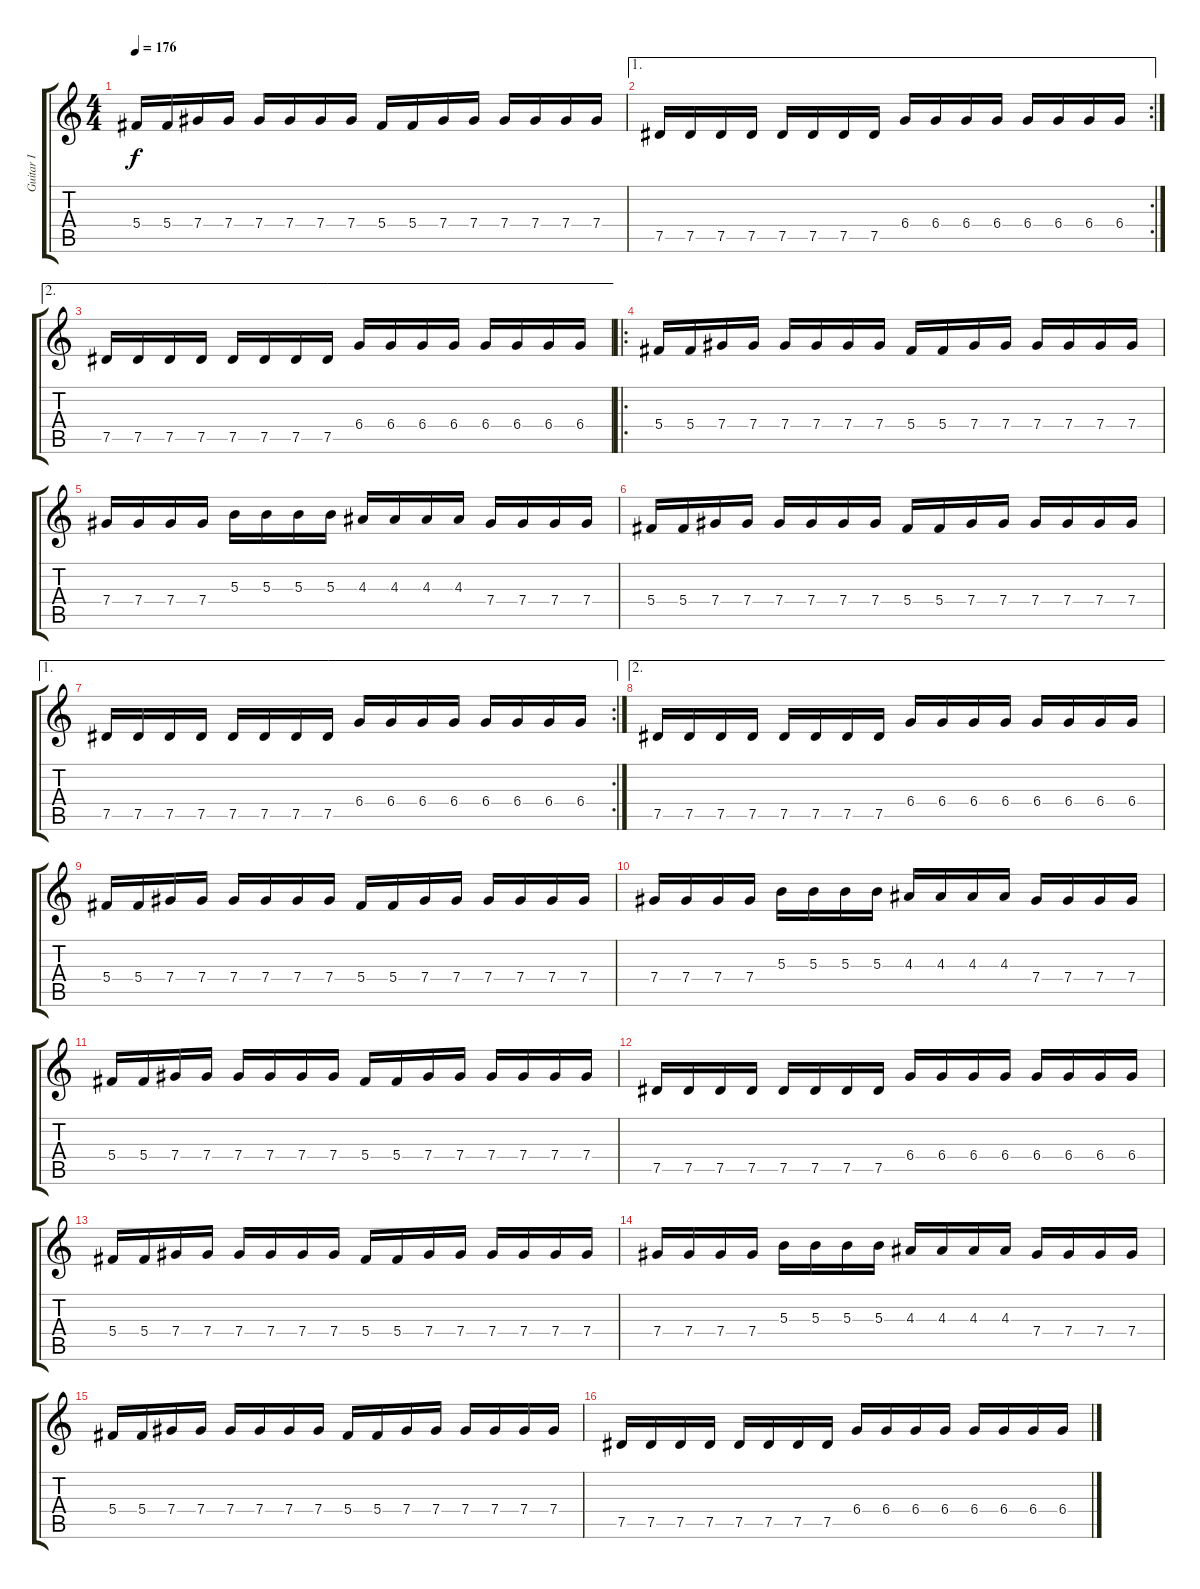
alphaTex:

\track ("Guitar I" "Guitar I") {instrument distortionguitar}
\staff {score tabs}
\tuning (Eb4 Bb3 Gb3 Db3 Ab2 Eb2) {hide}
\ts (4 4)
\tempo 176
\clef g2
\ks c
5.4.16{dy f} 5.4.16 7.4.16 7.4.16 7.4.16 7.4.16 7.4.16 7.4.16 5.4.16 5.4.16 7.4.16 7.4.16 7.4.16 7.4.16 7.4.16 7.4.16 |
\ae 1
\rc 2
7.5.16 7.5.16 7.5.16 7.5.16 7.5.16 7.5.16 7.5.16 7.5.16 6.4.16 6.4.16 6.4.16 6.4.16 6.4.16 6.4.16 6.4.16 6.4.16 |
\ae 2
7.5.16 7.5.16 7.5.16 7.5.16 7.5.16 7.5.16 7.5.16 7.5.16 6.4.16 6.4.16 6.4.16 6.4.16 6.4.16 6.4.16 6.4.16 6.4.16 |
\ro
5.4.16 5.4.16 7.4.16 7.4.16 7.4.16 7.4.16 7.4.16 7.4.16 5.4.16 5.4.16 7.4.16 7.4.16 7.4.16 7.4.16 7.4.16 7.4.16 |
7.4.16 7.4.16 7.4.16 7.4.16 5.3.16 5.3.16 5.3.16 5.3.16 4.3.16 4.3.16 4.3.16 4.3.16 7.4.16 7.4.16 7.4.16 7.4.16 |
5.4.16 5.4.16 7.4.16 7.4.16 7.4.16 7.4.16 7.4.16 7.4.16 5.4.16 5.4.16 7.4.16 7.4.16 7.4.16 7.4.16 7.4.16 7.4.16 |
\ae 1
\rc 2
7.5.16 7.5.16 7.5.16 7.5.16 7.5.16 7.5.16 7.5.16 7.5.16 6.4.16 6.4.16 6.4.16 6.4.16 6.4.16 6.4.16 6.4.16 6.4.16 |
\ae 2
7.5.16 7.5.16 7.5.16 7.5.16 7.5.16 7.5.16 7.5.16 7.5.16 6.4.16 6.4.16 6.4.16 6.4.16 6.4.16 6.4.16 6.4.16 6.4.16 |
5.4.16 5.4.16 7.4.16 7.4.16 7.4.16 7.4.16 7.4.16 7.4.16 5.4.16 5.4.16 7.4.16 7.4.16 7.4.16 7.4.16 7.4.16 7.4.16 |
7.4.16 7.4.16 7.4.16 7.4.16 5.3.16 5.3.16 5.3.16 5.3.16 4.3.16 4.3.16 4.3.16 4.3.16 7.4.16 7.4.16 7.4.16 7.4.16 |
5.4.16 5.4.16 7.4.16 7.4.16 7.4.16 7.4.16 7.4.16 7.4.16 5.4.16 5.4.16 7.4.16 7.4.16 7.4.16 7.4.16 7.4.16 7.4.16 |
7.5.16 7.5.16 7.5.16 7.5.16 7.5.16 7.5.16 7.5.16 7.5.16 6.4.16 6.4.16 6.4.16 6.4.16 6.4.16 6.4.16 6.4.16 6.4.16 |
5.4.16 5.4.16 7.4.16 7.4.16 7.4.16 7.4.16 7.4.16 7.4.16 5.4.16 5.4.16 7.4.16 7.4.16 7.4.16 7.4.16 7.4.16 7.4.16 |
7.4.16 7.4.16 7.4.16 7.4.16 5.3.16 5.3.16 5.3.16 5.3.16 4.3.16 4.3.16 4.3.16 4.3.16 7.4.16 7.4.16 7.4.16 7.4.16 |
5.4.16 5.4.16 7.4.16 7.4.16 7.4.16 7.4.16 7.4.16 7.4.16 5.4.16 5.4.16 7.4.16 7.4.16 7.4.16 7.4.16 7.4.16 7.4.16 |
7.5.16 7.5.16 7.5.16 7.5.16 7.5.16 7.5.16 7.5.16 7.5.16 6.4.16 6.4.16 6.4.16 6.4.16 6.4.16 6.4.16 6.4.16 6.4.16
